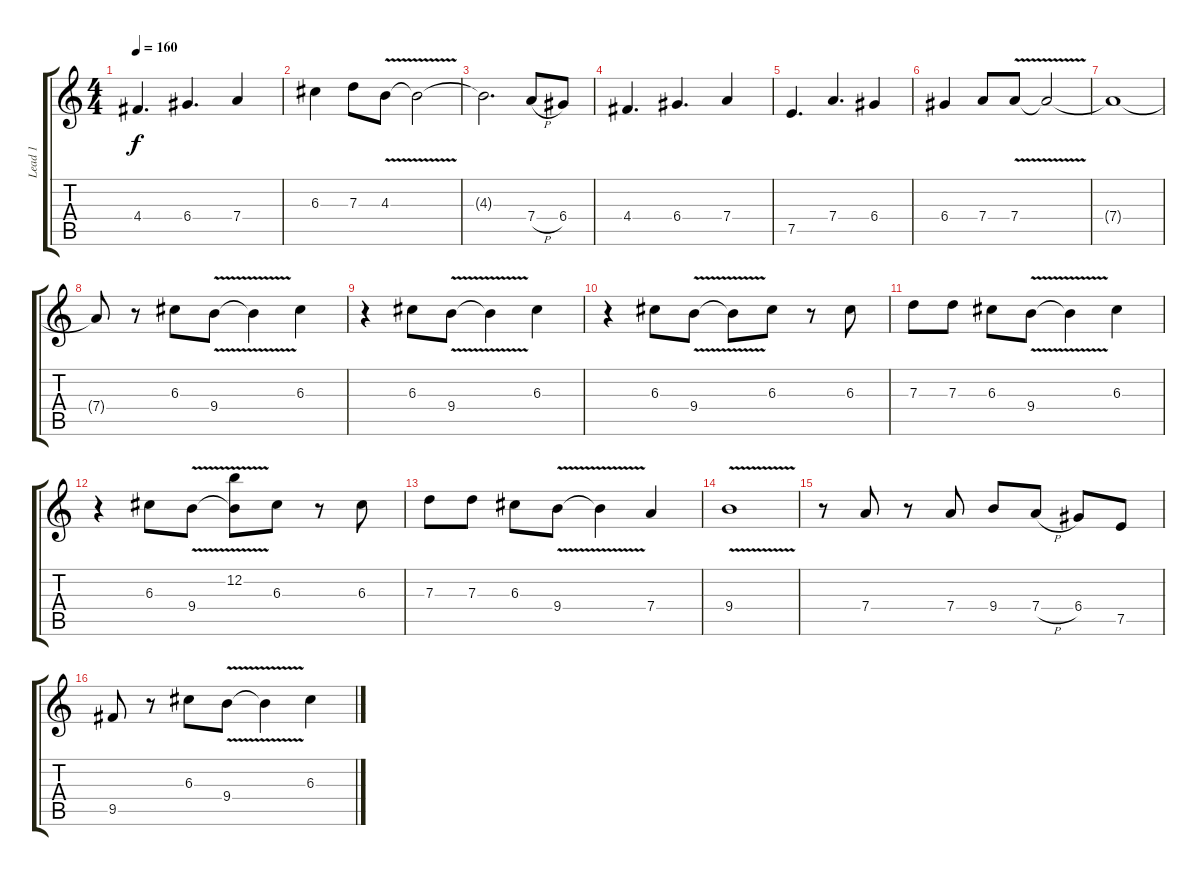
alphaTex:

\track ("Lead 1" "Lead 1") {instrument distortionguitar}
\staff {score tabs}
\tuning (E4 B3 G3 D3 A2 E2) {hide}
\ts (4 4)
\tempo 160
\clef g2
\ks c
4.4.4{d dy f} 6.4.4{d} 7.4.4 |
6.3.4 7.3.8 4.3{v}.8 4.3{t}.2 |
4.3{t}.2{d} 7.4{h}.8 6.4.8 |
4.4.4{d} 6.4.4{d} 7.4.4 |
7.5.4{d} 7.4.4{d} 6.4.4 |
6.4.4 7.4.8 7.4{v}.8 7.4{t}.2 |
7.4{t}.1 |
7.4{t}.8 r.8 6.3.8 9.4{v}.8 9.4{t}.4 6.3.4 |
r.4 6.3.8 9.4{v}.8 9.4{t}.4 6.3.4 |
r.4 6.3.8 9.4{v}.8 9.4{t}.8 6.3.8 r.8 6.3.8 |
7.3.8 7.3.8 6.3.8 9.4{v}.8 9.4{t}.4 6.3.4 |
r.4 6.3.8 9.4{v}.8 (12.2 9.4{t}).8 6.3.8 r.8 6.3.8 |
7.3.8 7.3.8 6.3.8 9.4{v}.8 9.4{t}.4 7.4.4 |
9.4{v}.1 |
r.8 7.4.8 r.8 7.4.8 9.4.8 7.4{h}.8 6.4.8 7.5.8 |
9.5.8 r.8 6.3.8 9.4{v}.8 9.4{t}.4 6.3.4
